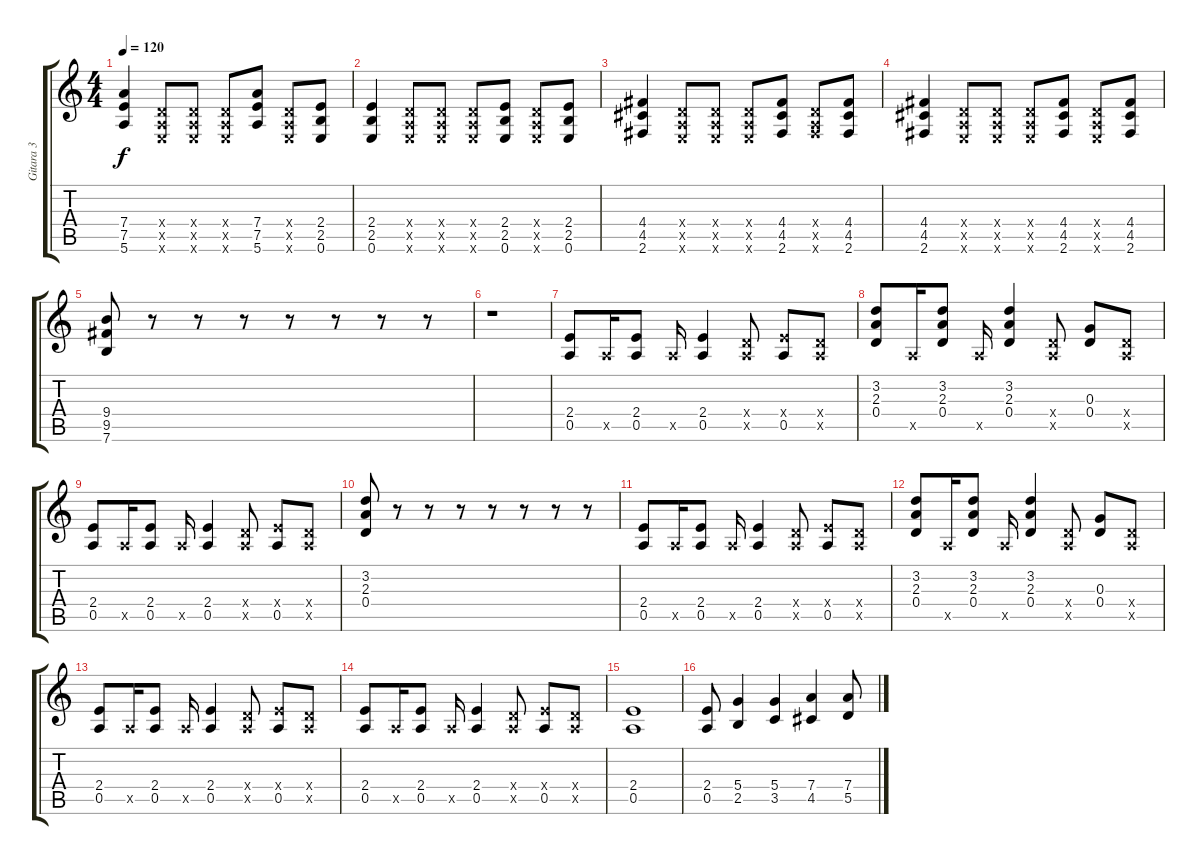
\track ("Gitara 3" "Gitara 3") {instrument distortionguitar}
\staff {score tabs}
\tuning (E4 B3 G3 D3 A2 E2) {hide}
\ts (4 4)
\tempo 120
\clef g2
\ks c
(7.4 7.5 5.6).4{dy f} (0.4{x} 0.5{x} 0.6{x}).8 (0.4{x} 0.5{x} 0.6{x}).8 (0.4{x} 0.5{x} 0.6{x}).8 (7.4 7.5 5.6).8 (0.4{x} 0.5{x} 0.6{x}).8 (2.4 2.5 0.6).8 |
(2.4 2.5 0.6).4 (0.4{x} 0.5{x} 0.6{x}).8 (0.4{x} 0.5{x} 0.6{x}).8 (0.4{x} 0.5{x} 0.6{x}).8 (2.4 2.5 0.6).8 (0.4{x} 0.5{x} 0.6{x}).8 (2.4 2.5 0.6).8 |
(4.4 4.5 2.6).4 (0.4{x} 0.5{x} 0.6{x}).8 (0.4{x} 0.5{x} 0.6{x}).8 (0.4{x} 0.5{x} 0.6{x}).8 (4.4 4.5 2.6).8 (0.4{x} 0.5{x} 2.6{x}).8 (4.4 4.5 2.6).8 |
(4.4 4.5 2.6).4 (0.4{x} 0.5{x} 0.6{x}).8 (0.4{x} 0.5{x} 0.6{x}).8 (0.4{x} 0.5{x} 0.6{x}).8 (4.4 4.5 2.6).8 (0.4{x} 0.5{x} 0.6{x}).8 (4.4 4.5 2.6).8 |
(9.4 9.5 7.6).8 r.8 r.8 r.8 r.8 r.8 r.8 r.8 |
r.1 |
(2.4 0.5).8 0.5{x}.16 (2.4 0.5).8 0.5{x}.16 (2.4 0.5).4 (0.4{x} 0.5{x}).8 (2.4{x} 0.5).8 (0.4{x} 0.5{x}).8 |
(3.2 2.3 0.4).8 0.5{x}.16 (3.2 2.3 0.4).8 0.5{x}.16 (3.2 2.3 0.4).4 (0.4{x} 0.5{x}).8 (0.3 0.4).8 (0.4{x} 0.5{x}).8 |
(2.4 0.5).8 0.5{x}.16 (2.4 0.5).8 0.5{x}.16 (2.4 0.5).4 (0.4{x} 0.5{x}).8 (2.4{x} 0.5).8 (0.4{x} 0.5{x}).8 |
(3.2 2.3 0.4).8 r.8 r.8 r.8 r.8 r.8 r.8 r.8 |
(2.4 0.5).8 0.5{x}.16 (2.4 0.5).8 0.5{x}.16 (2.4 0.5).4 (0.4{x} 0.5{x}).8 (2.4{x} 0.5).8 (0.4{x} 0.5{x}).8 |
(3.2 2.3 0.4).8 0.5{x}.16 (3.2 2.3 0.4).8 0.5{x}.16 (3.2 2.3 0.4).4 (0.4{x} 0.5{x}).8 (0.3 0.4).8 (0.4{x} 0.5{x}).8 |
(2.4 0.5).8 0.5{x}.16 (2.4 0.5).8 0.5{x}.16 (2.4 0.5).4 (0.4{x} 0.5{x}).8 (2.4{x} 0.5).8 (0.4{x} 0.5{x}).8 |
(2.4 0.5).8 0.5{x}.16 (2.4 0.5).8 0.5{x}.16 (2.4 0.5).4 (0.4{x} 0.5{x}).8 (2.4{x} 0.5).8 (0.4{x} 0.5{x}).8 |
(2.4 0.5).1 |
(2.4 0.5).8 (5.4 2.5).4 (5.4 3.5).4 (7.4 4.5).4 (7.4 5.5).8
